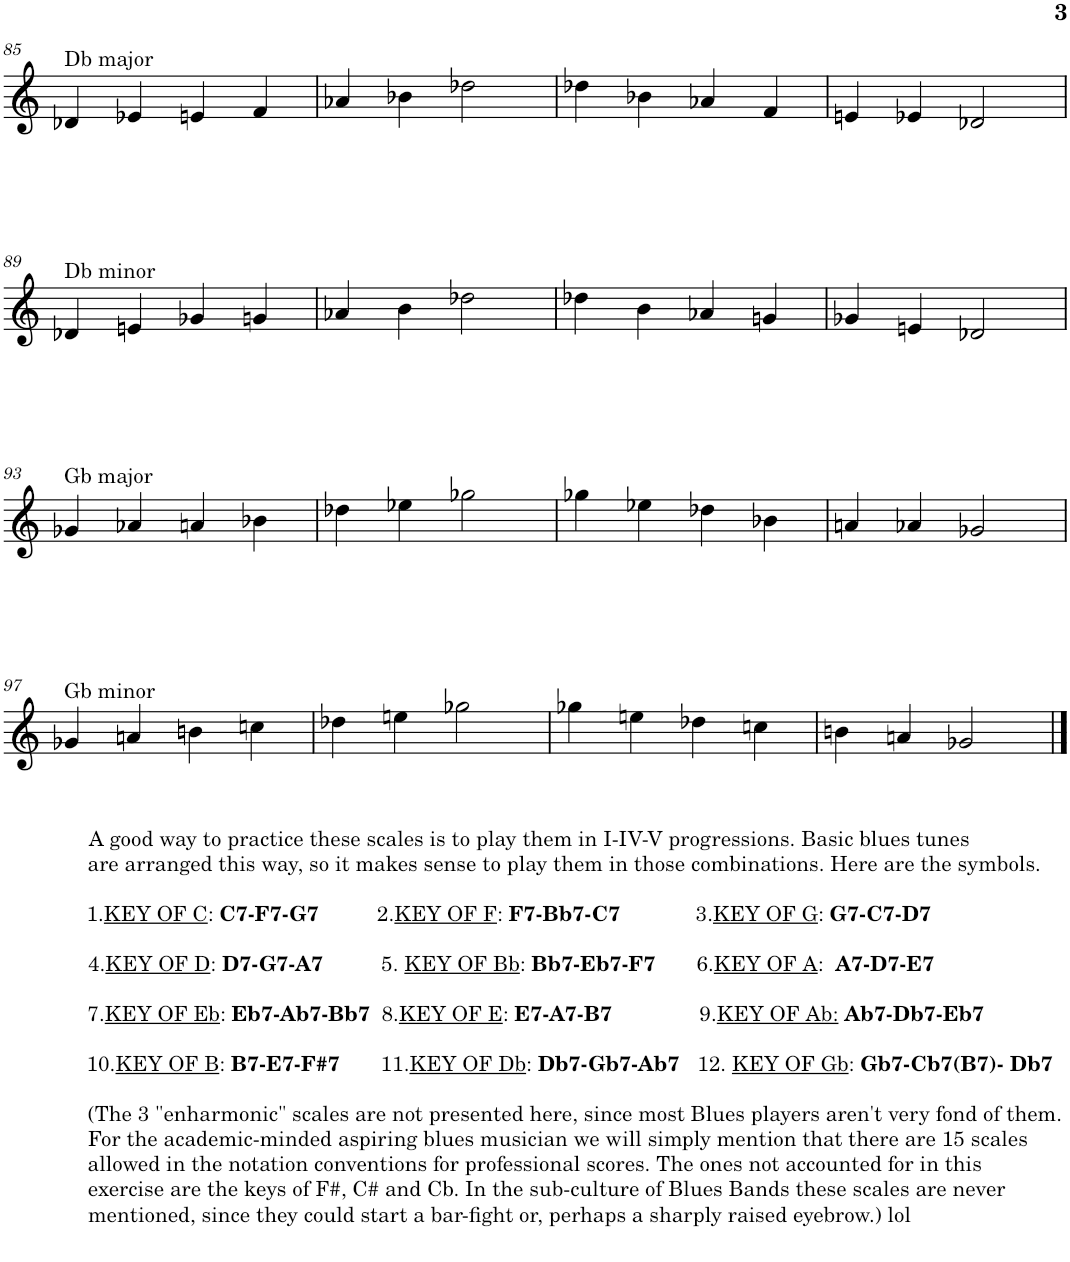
**kern
*part1
*staff1
*I"Piano
*I'Pno.
!!LO:PB:g=z
*clefG2
*k[]
*M4/4
=85
!LO:TX:a:t=Db major
4d-X/
4e-X/
4en/
4f/
=86
4a-X/
4b-X\
2dd-X\
=87
4dd-X\
4b-X\
4a-X/
4f/
=88
4en/
4e-X/
2d-X/
!!LO:LB:g=z
=89
!LO:TX:a:t=Db minor
4d-X/
4en/
4g-X/
4gn/
=90
4a-X/
4b\
2dd-X\
=91
4dd-X\
4b\
4a-X/
4gn/
=92
4g-X/
4en/
2d-X/
!!LO:LB:g=z
=93
!LO:TX:a:t=Gb major
4g-X/
4a-X/
4an/
4b-X\
=94
4dd-X\
4ee-X\
2gg-X\
=95
4gg-X\
4ee-X\
4dd-X\
4b-X\
=96
4an/
4a-X/
2g-X/
!!LO:LB:g=z
=97
!LO:TX:a:t=Gb minor
4g-X/
4an/
4bn\
4ccn\
=98
4dd-X\
4een\
!LO:TX:b:t=A good way to practice these scales is to play them in I-IV-V progressions. Basic blues tunes
!LO:TX:b:t=are arranged this way, so it makes sense to play them in those combinations. Here are the symbols.
!LO:TX:b:t=1.
!LO:TX:b:t=KEY OF C
!LO:TX:b:t=&colon;
!LO:TX:b:B:t=C7-F7-G7
!LO:TX:b:t=2.
!LO:TX:b:t=KEY OF F
!LO:TX:b:t=&colon;
!LO:TX:b:B:t=F7-Bb7-C7
!LO:TX:b:t=3.
!LO:TX:b:t=KEY OF G
!LO:TX:b:t=&colon;
!LO:TX:b:B:t=G7-C7-D7
!LO:TX:b:t=4.
!LO:TX:b:t=KEY OF D
!LO:TX:b:t=&colon;
!LO:TX:b:B:t=D7-G7-A7
!LO:TX:b:t=5.
!LO:TX:b:t=KEY OF Bb
!LO:TX:b:t=&colon;
!LO:TX:b:B:t=Bb7-Eb7-F7
!LO:TX:b:t=6.
!LO:TX:b:t=KEY OF A
!LO:TX:b:t=&colon;
!LO:TX:b:B:t=A7-D7-E7
!LO:TX:b:t=7.
!LO:TX:b:t=KEY OF Eb
!LO:TX:b:t=&colon;
!LO:TX:b:B:t=Eb7-Ab7-Bb7
!LO:TX:b:t=8.
!LO:TX:b:t=KEY OF E
!LO:TX:b:t=&colon;
!LO:TX:b:B:t=E7-A7-B7
!LO:TX:b:t=9.
!LO:TX:b:t=KEY OF Ab&colon;
!LO:TX:b:B:t=Ab7-Db7-Eb7
!LO:TX:b:t=10.
!LO:TX:b:t=KEY OF B
!LO:TX:b:t=&colon;
!LO:TX:b:B:t=B7-E7-F#7
!LO:TX:b:t=11.
!LO:TX:b:t=KEY OF Db
!LO:TX:b:t=&colon;
!LO:TX:b:B:t=Db7-Gb7-Ab7
!LO:TX:b:t=12.
!LO:TX:b:t=KEY OF Gb
!LO:TX:b:t=&colon;
!LO:TX:b:B:t=Gb7-Cb7(B7)- Db7
!LO:TX:b:t=(The 3 "enharmonic" scales are not presented here, since most Blues players aren't very fond of them.
!LO:TX:b:t=For the academic-minded aspiring blues musician we will simply mention that there are 15 scales
!LO:TX:b:t=allowed in the notation conventions for professional scores. The ones not accounted for in this
!LO:TX:b:t=exercise are the keys of F#, C# and Cb. In the sub-culture of Blues Bands these scales are never
!LO:TX:b:t=mentioned, since they could start a bar-fight or, perhaps a sharply raised eyebrow.) lol
2gg-X\
=99
4gg-X\
4een\
4dd-X\
4ccn\
=100
4bn\
4an/
2g-X/
==
*-
